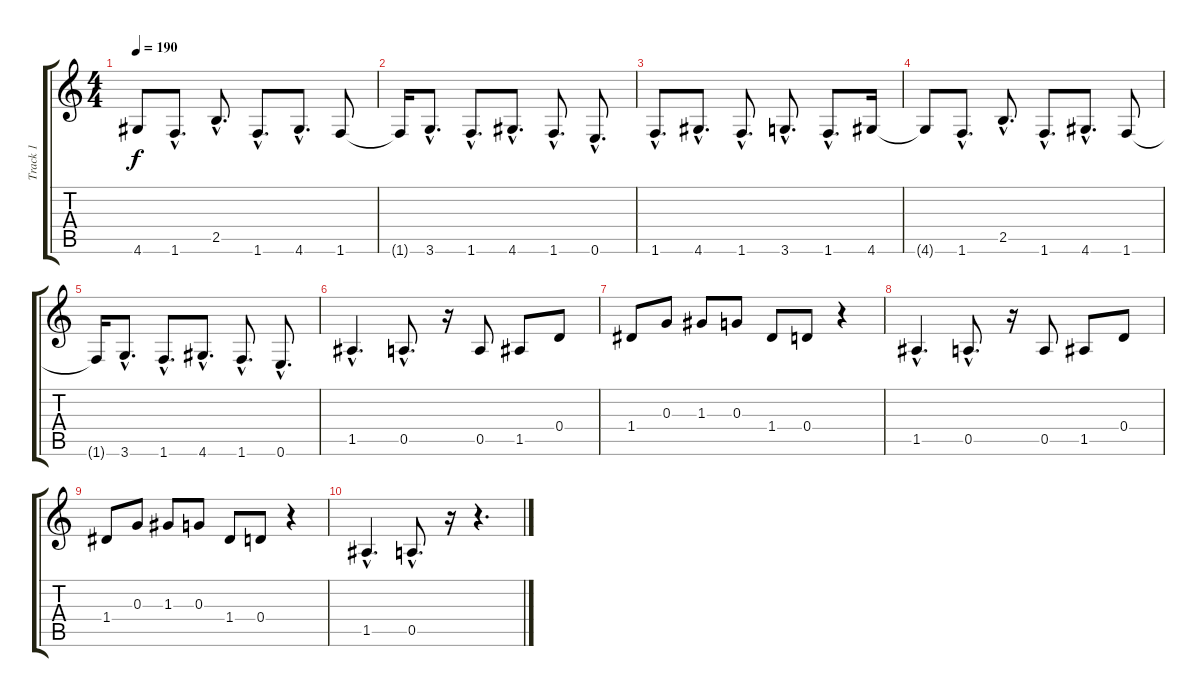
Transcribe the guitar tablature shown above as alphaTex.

\track ("Track 1" "Track 1") {instrument distortionguitar}
\staff {score tabs}
\tuning (E4 B3 G3 D3 A2 E2) {hide}
\ts (4 4)
\tempo 190
\clef g2
\ks c
4.6{t}.8{dy f} 1.6{hac}.8{d} 2.5{hac}.8{d} 1.6{hac}.8{d} 4.6{hac}.8{d} 1.6.8 |
1.6{t}.16 3.6{hac}.8{d} 1.6{hac}.8{d} 4.6{hac}.8{d} 1.6{hac}.8{d} 0.6{hac}.8{d} |
1.6{hac}.8{d} 4.6{hac}.8{d} 1.6{hac}.8{d} 3.6{hac}.8{d} 1.6{hac}.8{d} 4.6.16 |
4.6{t}.8 1.6{hac}.8{d} 2.5{hac}.8{d} 1.6{hac}.8{d} 4.6{hac}.8{d} 1.6.8 |
1.6{t}.16 3.6{hac}.8{d} 1.6{hac}.8{d} 4.6{hac}.8{d} 1.6{hac}.8{d} 0.6{hac}.8{d} |
1.5{hac}.4{d} 0.5{hac}.8{d} r.16 0.5.8 1.5.8 0.4.8 |
1.4.8 0.3.8 1.3.8 0.3.8 1.4.8 0.4.8 r.4 |
1.5{hac}.4{d} 0.5{hac}.8{d} r.16 0.5.8 1.5.8 0.4.8 |
1.4.8 0.3.8 1.3.8 0.3.8 1.4.8 0.4.8 r.4 |
1.5{hac}.4{d} 0.5{hac}.8{d} r.16 r.4{d}
